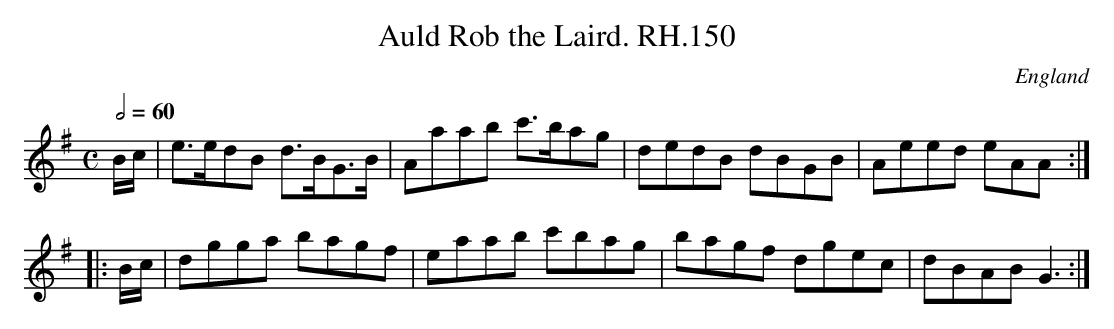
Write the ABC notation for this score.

X:1
T:Auld Rob the Laird. RH.150
L:1/8
M:C
O:England
Q:1/2=60
K:G
B/c/|e>edB d>BG>B|Aaab c'>bag|\
dedB dBGB|Aeed eAA:|!
|:B/c/|dgga bagf|eaab c'bag|\
bagf dgec|dBAB G3:|
